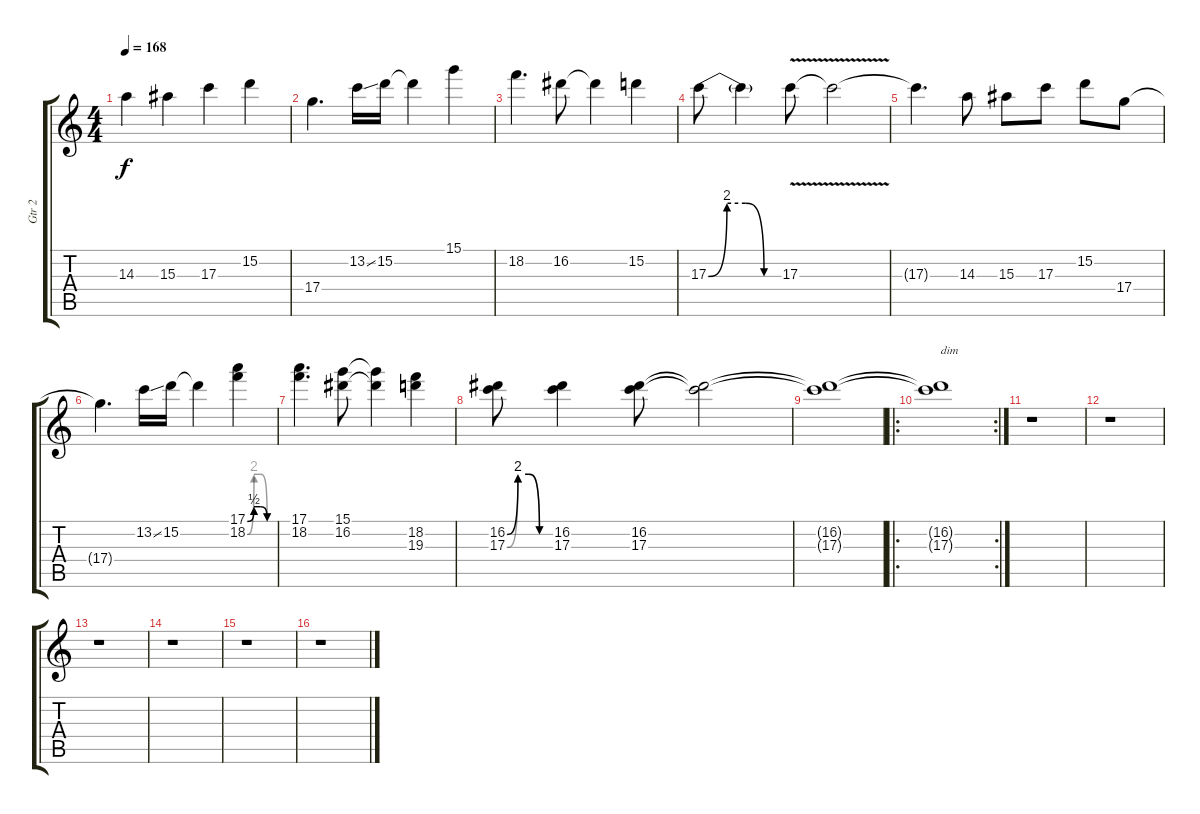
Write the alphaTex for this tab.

\track ("Gtr 2" "Gtr 2") {instrument distortionguitar}
\staff {score tabs}
\tuning (E4 B3 G3 D3 A2 E2) {hide}
\ts (4 4)
\tempo 168
\clef g2
\ks c
14.3.4{dy f} 15.3.4 17.3.4 15.2.4 |
17.4.4{d} 13.2{ss}.16 15.2.16 15.2{t}.4 15.1.4 |
18.2.4{d} 16.2.8 16.2{t}.4 15.2.4 |
17.3{be (custom 0 0 15 8 30 8 45 0 60 0)}.8 17.3{t}.4 17.3{v}.8 17.3{t}.2 |
17.3{t}.4{d} 14.3.8 15.3.8 17.3.8 15.2.8 17.4.8 |
17.4{t}.4{d} 13.2{ss}.16 15.2.16 15.2{t}.4 (17.1{be (custom 0 0 15 2 30 2 45 0 60 0)} 18.2{be (custom 0 0 15 8 30 8 45 0 60 0)}).4 |
(17.1 18.2).4{d} (15.1 16.2).8 (15.1{t} 16.2{t}).4 (18.2 19.3).4 |
(16.2{be (custom 0 0 15 8 30 8 45 0 60 0)} 17.3{be (custom 0 0 15 8 30 8 45 0 60 0)}).8 (16.2 17.3).4 (16.2 17.3).8 (16.2{t} 17.3{t}).2 |
(16.2{t} 17.3{t}).1 |
\ro
\rc 2
(16.2{t} 17.3{t}).1{txt "dim"} |
r.1 |
r.1 |
r.1 |
r.1 |
r.1 |
r.1
